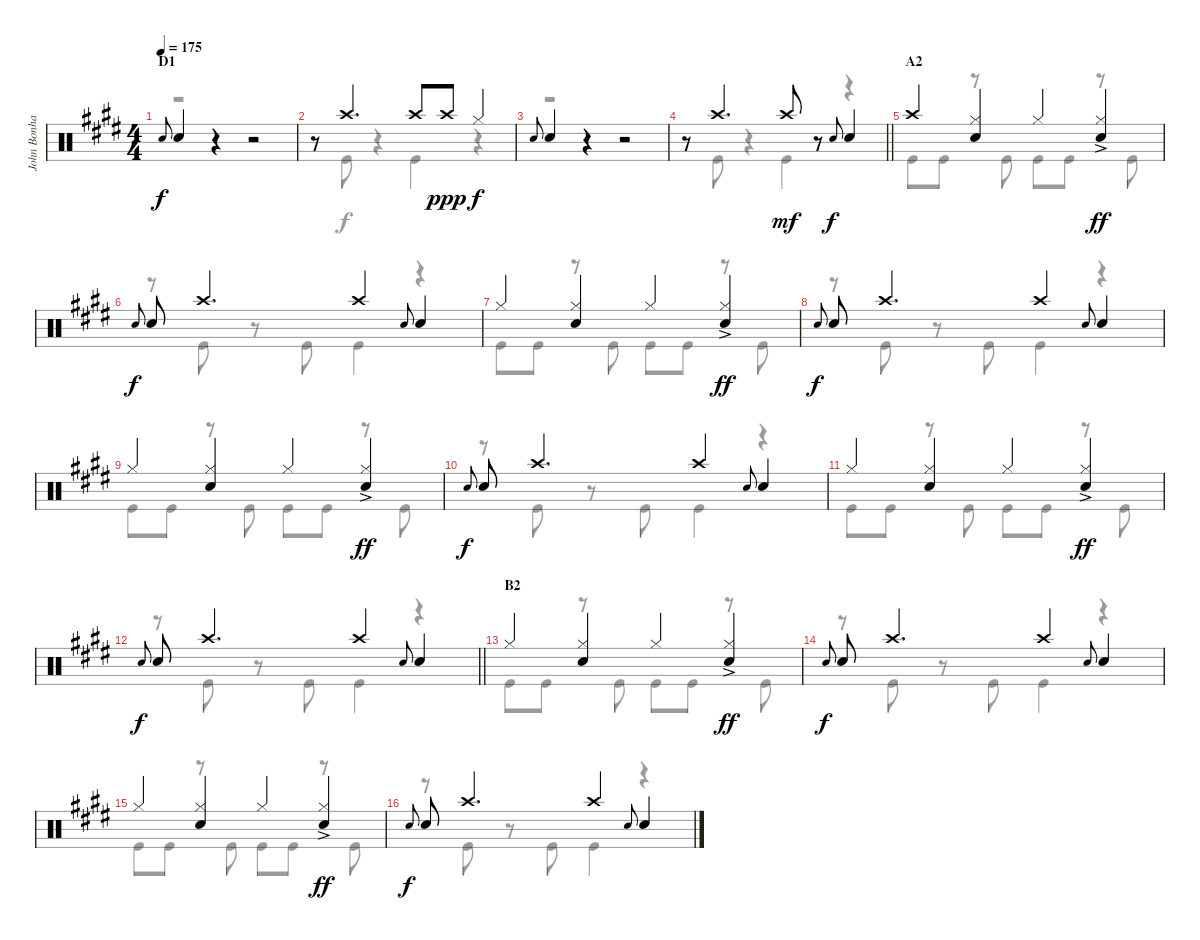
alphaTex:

\track ("John Bonham" "John Bonha") {instrument percussion}
\staff {score}
\articulation defaults
\voice
\ts (4 4)
\section ("" "D1")
\tempo 175
\clef neutral
\ks e "Snare (hit) 2"{h}.8{gr onbeat dy f} "Snare (hit) 2".4
r.4 r.2 |
r.8 "Crash high (hit)".4{d} "Crash high (hit)".8 "Crash high (hit)".8{dy ppp volume 0} "Hi-Hat (closed)".4{dy f volume 16} |
"Snare (hit) 2"{h}.8{gr onbeat} "Snare (hit) 2".4 r.4 r.2 |
\barLineRight lightlight
r.8 "Crash high (hit)".4{d} "Crash high (hit)".8{dy mf} r.8 "Snare (hit) 2"{h}.8{gr onbeat dy f} "Snare (hit) 2".4 |
\section ("" "A2")
"Crash high (hit)".4 ("Hi-Hat (closed)" "Snare (hit) 2").4 "Hi-Hat (closed)".4 ("Hi-Hat (closed)"{ac} "Snare (hit) 2").4{dy ff} |
"Snare (hit) 2"{h}.8{gr onbeat dy f} "Snare (hit) 2".8 "Crash high (hit)".4{d} "Crash high (hit)".4 "Snare (hit) 2"{h}.8{gr onbeat} "Snare (hit) 2".4 |
"Hi-Hat (closed)".4 ("Hi-Hat (closed)" "Snare (hit) 2").4 "Hi-Hat (closed)".4 ("Hi-Hat (closed)"{ac} "Snare (hit) 2").4{dy ff} |
"Snare (hit) 2"{h}.8{gr onbeat dy f} "Snare (hit) 2".8 "Crash high (hit)".4{d} "Crash high (hit)".4 "Snare (hit) 2"{h}.8{gr onbeat} "Snare (hit) 2".4 |
"Hi-Hat (closed)".4 ("Hi-Hat (closed)" "Snare (hit) 2").4 "Hi-Hat (closed)".4 ("Hi-Hat (closed)"{ac} "Snare (hit) 2").4{dy ff} |
"Snare (hit) 2"{h}.8{gr onbeat dy f} "Snare (hit) 2".8 "Crash high (hit)".4{d} "Crash high (hit)".4 "Snare (hit) 2"{h}.8{gr onbeat} "Snare (hit) 2".4 |
"Hi-Hat (closed)".4 ("Hi-Hat (closed)" "Snare (hit) 2").4 "Hi-Hat (closed)".4 ("Hi-Hat (closed)"{ac} "Snare (hit) 2").4{dy ff} |
\barLineRight lightlight "Snare (hit) 2"{h}.8{gr onbeat dy f} "Snare (hit) 2".8 "Crash high (hit)".4{d} "Crash high (hit)".4 "Snare (hit) 2"{h}.8{gr onbeat} "Snare (hit) 2".4
|
\section ("" "B2")
"Hi-Hat (closed)".4 ("Hi-Hat (closed)" "Snare (hit) 2").4 "Hi-Hat (closed)".4 ("Hi-Hat (closed)"{ac} "Snare (hit) 2").4{dy ff} |
"Snare (hit) 2"{h}.8{gr onbeat dy f} "Snare (hit) 2".8 "Crash high (hit)".4{d} "Crash high (hit)".4 "Snare (hit) 2"{h}.8{gr onbeat} "Snare (hit) 2".4 |
"Hi-Hat (closed)".4 ("Hi-Hat (closed)" "Snare (hit) 2").4 "Hi-Hat (closed)".4 ("Hi-Hat (closed)"{ac} "Snare (hit) 2").4{dy ff} |
"Snare (hit) 2"{h}.8{gr onbeat dy f} "Snare (hit) 2".8 "Crash high (hit)".4{d} "Crash high (hit)".4 "Snare (hit) 2"{h}.8{gr onbeat} "Snare (hit) 2".4
\voice
\clef neutral
\ottava regular
\simile none
\ks e
r.1{dy f} |
r.8 "Kick (hit)".8 r.4 "Kick (hit)".4 r.4 |
r.1 |
\barLineRight lightlight
r.8 "Kick (hit)".8 r.4 "Kick (hit)".4 r.4 |
"Kick (hit)".8 "Kick (hit)".8 r.8 "Kick (hit)".8 "Kick (hit)".8 "Kick (hit)".8 r.8 "Kick (hit)".8 |
r.8 "Kick (hit)".8 r.8 "Kick (hit)".8 "Kick (hit)".4 r.4 |
"Kick (hit)".8 "Kick (hit)".8 r.8 "Kick (hit)".8 "Kick (hit)".8 "Kick (hit)".8 r.8 "Kick (hit)".8 |
r.8 "Kick (hit)".8 r.8 "Kick (hit)".8 "Kick (hit)".4 r.4 |
"Kick (hit)".8 "Kick (hit)".8 r.8 "Kick (hit)".8 "Kick (hit)".8 "Kick (hit)".8 r.8 "Kick (hit)".8 |
r.8 "Kick (hit)".8 r.8 "Kick (hit)".8 "Kick (hit)".4 r.4 |
"Kick (hit)".8 "Kick (hit)".8 r.8 "Kick (hit)".8 "Kick (hit)".8 "Kick (hit)".8 r.8 "Kick (hit)".8 |
\barLineRight lightlight
r.8 "Kick (hit)".8 r.8 "Kick (hit)".8 "Kick (hit)".4 r.4 |
"Kick (hit)".8 "Kick (hit)".8 r.8 "Kick (hit)".8 "Kick (hit)".8 "Kick (hit)".8 r.8 "Kick (hit)".8 |
r.8 "Kick (hit)".8 r.8 "Kick (hit)".8 "Kick (hit)".4 r.4 |
"Kick (hit)".8 "Kick (hit)".8 r.8 "Kick (hit)".8 "Kick (hit)".8 "Kick (hit)".8 r.8 "Kick (hit)".8 |
r.8 "Kick (hit)".8 r.8 "Kick (hit)".8 "Kick (hit)".4 r.4
